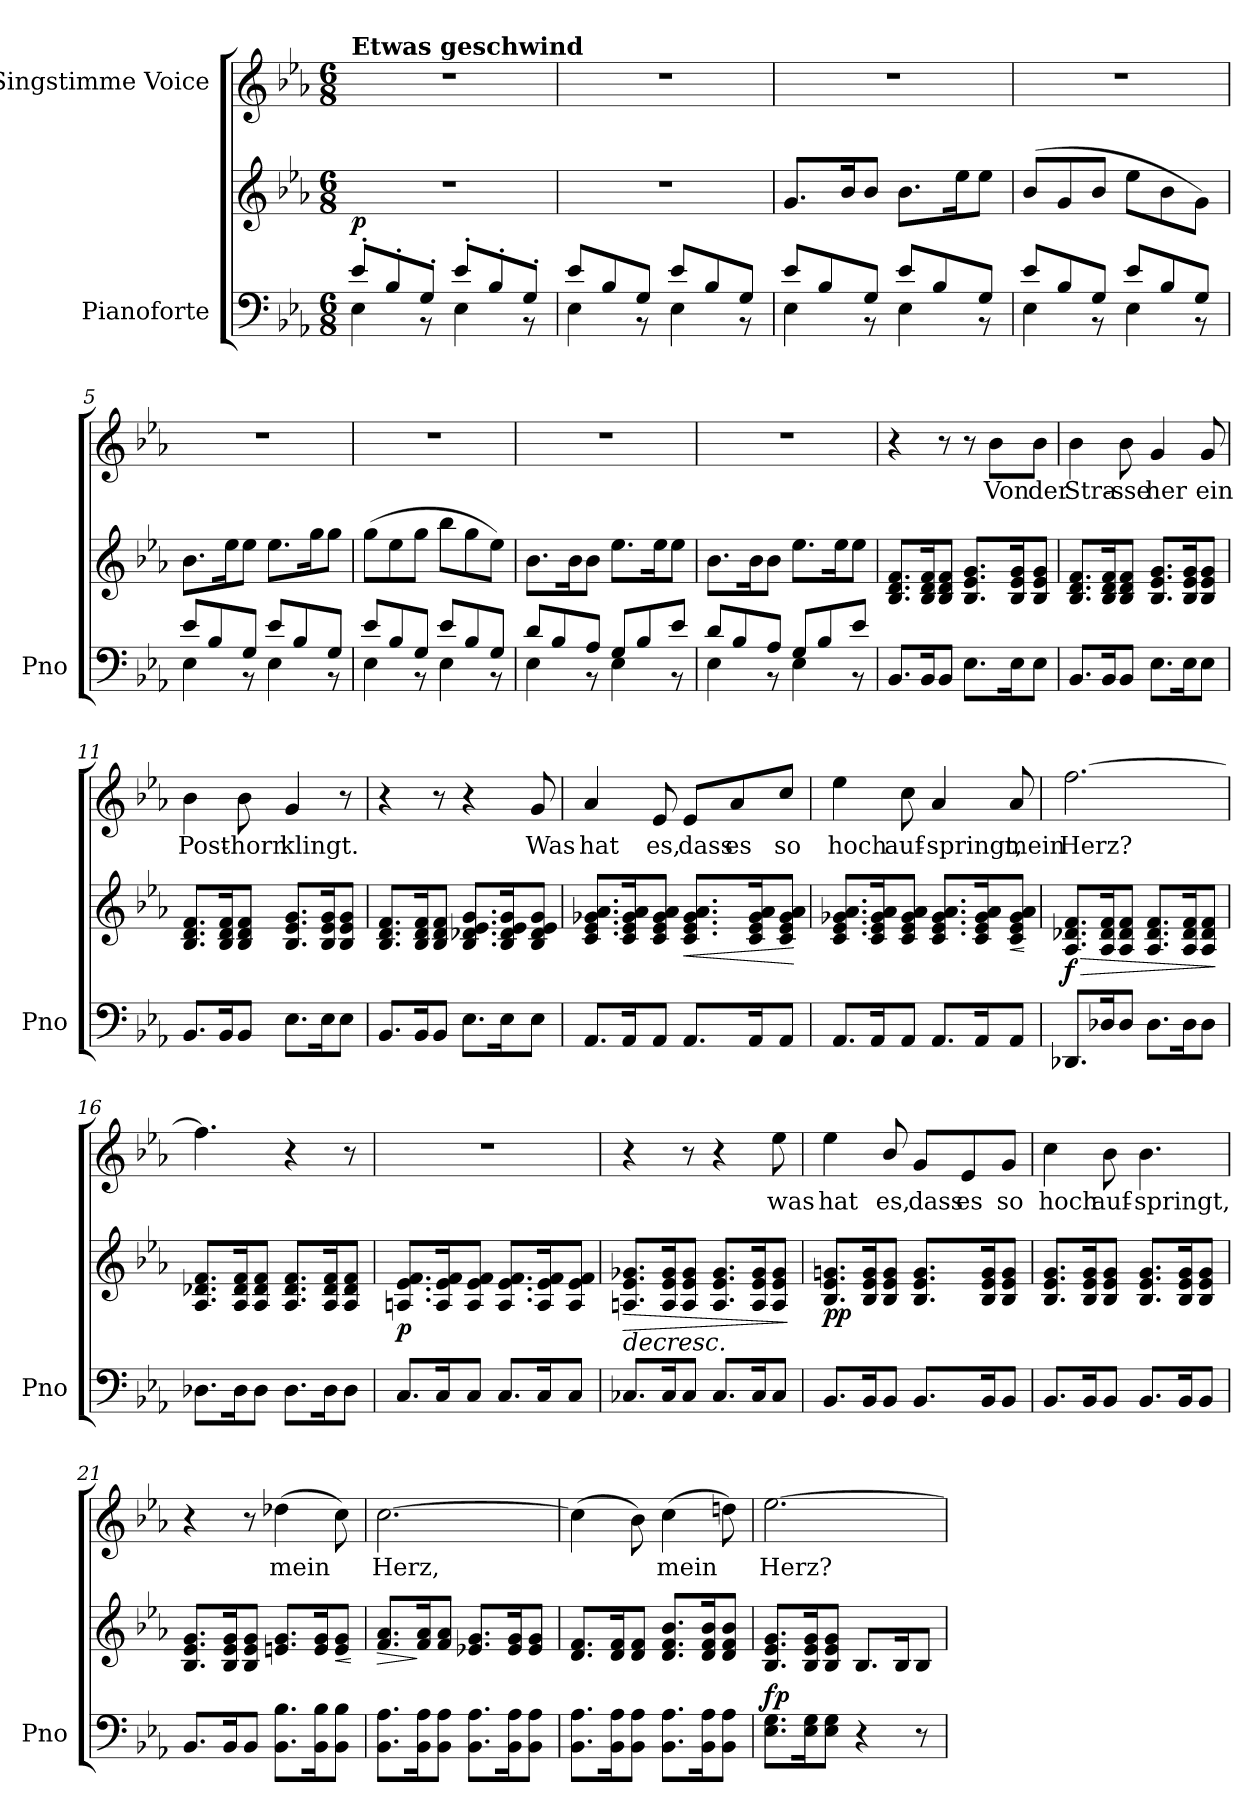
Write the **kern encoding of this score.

**kern	**kern	**dynam	**kern	**text
*part2	*part2	*part2	*part1	*part1
*staff3	*staff2	*staff2/3	*staff1	*staff1
*I"Pianoforte	*	*	*I"Singstimme Voice	*
*I'Pno	*	*	*	*
*clefF4	*clefG2	*	*clefG2	*
*k[b-e-a-]	*k[b-e-a-]	*	*k[b-e-a-]	*
*M6/8	*M6/8	*	*M6/8	*
=1	=1	=1	=1	=1
*^	*	*	*	*
!	!	!	!	!LO:TX:a:B:t=Etwas geschwind	!
!	!	!	!LO:DY:b	!	!
8e-'/L	4E-\	2.r	p	2.r	.
8B-'/	.	.	.	.	.
8G'/J	8r	.	.	.	.
8e-'/L	4E-\	.	.	.	.
8B-'/	.	.	.	.	.
8G'/J	8r	.	.	.	.
=2	=2	=2	=2	=2	=2
8e-/L	4E-\	2.r	.	2.r	.
8B-/	.	.	.	.	.
8G/J	8r	.	.	.	.
8e-/L	4E-\	.	.	.	.
8B-/	.	.	.	.	.
8G/J	8r	.	.	.	.
=3	=3	=3	=3	=3	=3
8e-/L	4E-\	8.g/L	.	2.r	.
8B-/	.	.	.	.	.
.	.	16b-/K	.	.	.
8G/J	8r	8b-/J	.	.	.
8e-/L	4E-\	8.b-\L	.	.	.
8B-/	.	.	.	.	.
.	.	16ee-\K	.	.	.
8G/J	8r	8ee-\J	.	.	.
=4	=4	=4	=4	=4	=4
8e-/L	4E-\	(>8b-/L	.	2.r	.
8B-/	.	8g/	.	.	.
8G/J	8r	8b-/J	.	.	.
8e-/L	4E-\	8ee-\L	.	.	.
8B-/	.	8b-\	.	.	.
8G/J	8r	8g\J)	.	.	.
=5	=5	=5	=5	=5	=5
8e-/L	4E-\	8.b-\L	.	2.r	.
8B-/	.	.	.	.	.
.	.	16ee-\K	.	.	.
8G/J	8r	8ee-\J	.	.	.
8e-/L	4E-\	8.ee-\L	.	.	.
8B-/	.	.	.	.	.
.	.	16gg\K	.	.	.
8G/J	8r	8gg\J	.	.	.
!!LO:LB:g=z
=6	=6	=6	=6	=6	=6
8e-/L	4E-\	(>8gg\L	.	2.r	.
8B-/	.	8ee-\	.	.	.
8G/J	8r	8gg\J	.	.	.
8e-/L	4E-\	8bb-\L	.	.	.
8B-/	.	8gg\	.	.	.
8G/J	8r	8ee-\J)	.	.	.
!!LO:LB:g=z
=7	=7	=7	=7	=7	=7
8d/L	4E-\	8.b-\L	.	2.r	.
8B-/	.	.	.	.	.
.	.	16b-\K	.	.	.
8A-/J	8r	8b-\J	.	.	.
8G/L	4E-\	8.ee-\L	.	.	.
8B-/	.	.	.	.	.
.	.	16ee-\K	.	.	.
8e-/J	8r	8ee-\J	.	.	.
=8	=8	=8	=8	=8	=8
8d/L	4E-\	8.b-\L	.	2.r	.
8B-/	.	.	.	.	.
.	.	16b-\K	.	.	.
8A-/J	8r	8b-\J	.	.	.
8G/L	4E-\	8.ee-\L	.	.	.
8B-/	.	.	.	.	.
.	.	16ee-\K	.	.	.
8e-/J	8r	8ee-\J	.	.	.
*v	*v	*	*	*	*
=9	=9	=9	=9	=9
8.BB-/L	8.B-/ 8.d/ 8.f/L	.	4r	.
16BB-/K	16B-/ 16d/ 16f/K	.	.	.
8BB-/J	8B-/ 8d/ 8f/J	.	8r	.
8.E-\L	8.B-/ 8.e-/ 8.g/L	.	8r	.
!	!	!	!	!LO:LY:b
.	.	.	8b-\L	Von
16E-\K	16B-/ 16e-/ 16g/K	.	.	.
!	!	!	!	!LO:LY:b
8E-\J	8B-/ 8e-/ 8g/J	.	8b-\J	der
=10	=10	=10	=10	=10
!	!	!	!	!LO:LY:b
8.BB-/L	8.B-/ 8.d/ 8.f/L	.	4b-\	Stra-
16BB-/K	16B-/ 16d/ 16f/K	.	.	.
!	!	!	!	!LO:LY:b
8BB-/J	8B-/ 8d/ 8f/J	.	8b-\	-sse
!	!	!	!	!LO:LY:b
8.E-\L	8.B-/ 8.e-/ 8.g/L	.	4g/	her
16E-\K	16B-/ 16e-/ 16g/K	.	.	.
!	!	!	!	!LO:LY:b
8E-\J	8B-/ 8e-/ 8g/J	.	8g/	ein
=11	=11	=11	=11	=11
!	!	!	!	!LO:LY:b
8.BB-/L	8.B-/ 8.d/ 8.f/L	.	4b-\	Post-
16BB-/K	16B-/ 16d/ 16f/K	.	.	.
!	!	!	!	!LO:LY:b
8BB-/J	8B-/ 8d/ 8f/J	.	8b-\	-horn
!	!	!	!	!LO:LY:b
8.E-\L	8.B-/ 8.e-/ 8.g/L	.	4g/	klingt.
16E-\K	16B-/ 16e-/ 16g/K	.	.	.
8E-\J	8B-/ 8e-/ 8g/J	.	8r	.
!!LO:PB:g=z
=12	=12	=12	=12	=12
8.BB-/L	8.B-/ 8.d/ 8.f/L	.	4r	.
16BB-/K	16B-/ 16d/ 16f/K	.	.	.
8BB-/J	8B-/ 8d/ 8f/J	.	8r	.
8.E-\L	8.B-/ 8.d-X/ 8.e-/ 8.g/L	.	4r	.
16E-\K	16B-/ 16d-/ 16e-/ 16g/K	.	.	.
!	!	!	!	!LO:LY:b
8E-\J	8B-/ 8d-/ 8e-/ 8g/J	.	8g/	Was
=13	=13	=13	=13	=13
!	!	!	!	!LO:LY:b
8.AA-/L	8.c/ 8.e-/ 8.g-X/ 8.a-/L	.	4a-/	hat
16AA-/K	16c/ 16e-/ 16g-/ 16a-/K	.	.	.
!	!	!	!	!LO:LY:b
8AA-/J	8c/ 8e-/ 8g-/ 8a-/J	.	8e-/	es,
!	!	!LO:HP:b	!	!LO:LY:b
8.AA-/L	8.c/ 8.e-/ 8.g-/ 8.a-/L	<	8e-/L	dass
!	!	!	!	!LO:LY:b
.	.	.	8a-/	es
16AA-/K	16c/ 16e-/ 16g-/ 16a-/K	.	.	.
!	!	!	!	!LO:LY:b
8AA-/J	8c/ 8e-/ 8g-/ 8a-/J	.	8cc/J	so
.	.	[	.	.
=14	=14	=14	=14	=14
!	!	!	!	!LO:LY:b
8.AA-/L	8.c/ 8.e-/ 8.g-X/ 8.a-/L	.	4ee-\	hoch
16AA-/K	16c/ 16e-/ 16g-/ 16a-/K	.	.	.
!	!	!	!	!LO:LY:b
8AA-/J	8c/ 8e-/ 8g-/ 8a-/J	.	8cc\	auf-
!	!	!	!	!LO:LY:b
8.AA-/L	8.c/ 8.e-/ 8.g-/ 8.a-/L	.	4a-/	-springt,
16AA-/K	16c/ 16e-/ 16g-/ 16a-/K	.	.	.
!	!	!LO:HP:b	!	!LO:LY:b
8AA-/J	8c/ 8e-/ 8g-/ 8a-/J	<	8a-/	mein
.	.	[	.	.
=15	=15	=15	=15	=15
!	!	!LO:HP:b	!	!LO:LY:b
!	!	!LO:DY:n=1:b	!	!
8.DD-X/L	8.A-/ 8.d-X/ 8.f/L	> f	[2.ff\	Herz?
16D-X/K	16A-/ 16d-/ 16f/K	.	.	.
8D-/J	8A-/ 8d-/ 8f/J	.	.	.
8.D-\L	8.A-/ 8.d-/ 8.f/L	.	.	.
16D-\K	16A-/ 16d-/ 16f/K	.	.	.
8D-\J	8A-/ 8d-/ 8f/J	.	.	.
.	.	]	.	.
!!LO:PB:g=z
=16	=16	=16	=16	=16
8.D-X\L	8.A-/ 8.d-X/ 8.f/L	.	4.ff\]	.
16D-\K	16A-/ 16d-/ 16f/K	.	.	.
8D-\J	8A-/ 8d-/ 8f/J	.	.	.
8.D-\L	8.A-/ 8.d-/ 8.f/L	.	4r	.
16D-\K	16A-/ 16d-/ 16f/K	.	.	.
8D-\J	8A-/ 8d-/ 8f/J	.	8r	.
=17	=17	=17	=17	=17
!	!	!LO:DY:b	!	!
8.C/L	8.An/ 8.e-/ 8.f/L	p	2.r	.
16C/K	16A/ 16e-/ 16f/K	.	.	.
8C/J	8A/ 8e-/ 8f/J	.	.	.
8.C/L	8.A/ 8.e-/ 8.f/L	.	.	.
16C/K	16A/ 16e-/ 16f/K	.	.	.
8C/J	8A/ 8e-/ 8f/J	.	.	.
=18	=18	=18	=18	=18
!	!LO:TX:b:i:t=decresc.	!	!	!
!	!	!LO:HP:b	!	!
8.C-X/L	8.An/ 8.e-/ 8.g-X/L	>	4r	.
16C-/K	16A/ 16e-/ 16g-/K	.	.	.
8C-/J	8A/ 8e-/ 8g-/J	.	8r	.
8.C-/L	8.A/ 8.e-/ 8.g-/L	.	4r	.
16C-/K	16A/ 16e-/ 16g-/K	.	.	.
!	!	!	!	!LO:LY:b
8C-/J	8A/ 8e-/ 8g-/J	.	8ee-\	was
.	.	]	.	.
=19	=19	=19	=19	=19
!	!	!LO:DY:b	!	!LO:LY:b
8.BB-/L	8.B-/ 8.e-/ 8.gn/L	pp	4ee-\	hat
16BB-/K	16B-/ 16e-/ 16g/K	.	.	.
!	!	!	!	!LO:LY:b
8BB-/J	8B-/ 8e-/ 8g/J	.	8b-/	es,
!	!	!	!	!LO:LY:b
8.BB-/L	8.B-/ 8.e-/ 8.g/L	.	8g/L	dass
!	!	!	!	!LO:LY:b
.	.	.	8e-/	es
16BB-/K	16B-/ 16e-/ 16g/K	.	.	.
!	!	!	!	!LO:LY:b
8BB-/J	8B-/ 8e-/ 8g/J	.	8g/J	so
!!LO:LB:g=z
=20	=20	=20	=20	=20
!	!	!	!	!LO:LY:b
8.BB-/L	8.B-/ 8.e-/ 8.g/L	.	4cc\	hoch
16BB-/K	16B-/ 16e-/ 16g/K	.	.	.
!	!	!	!	!LO:LY:b
8BB-/J	8B-/ 8e-/ 8g/J	.	8b-\	auf-
!	!	!	!	!LO:LY:b
8.BB-/L	8.B-/ 8.e-/ 8.g/L	.	4.b-\	-springt,
16BB-/K	16B-/ 16e-/ 16g/K	.	.	.
8BB-/J	8B-/ 8e-/ 8g/J	.	.	.
=21	=21	=21	=21	=21
8.BB-/L	8.B-/ 8.e-/ 8.g/L	.	4r	.
16BB-/K	16B-/ 16e-/ 16g/K	.	.	.
8BB-/J	8B-/ 8e-/ 8g/J	.	8r	.
!	!	!	!	!LO:LY:b
8.BB-\ 8.B-\L	8.en/ 8.g/L	.	(>4dd-X\	mein
16BB-\ 16B-\K	16e/ 16g/K	.	.	.
!	!	!LO:HP:b	!	!
8BB-\ 8B-\J	8e/ 8g/J	<	8cc\)	.
.	.	[	.	.
=22	=22	=22	=22	=22
!	!	!LO:HP:b	!	!LO:LY:b
8.BB-\ 8.A-\L	8.f/ 8.a-/L	>	[2.cc\	Herz,
16BB-\ 16A-\K	16f/ 16a-/K	]	.	.
8BB-\ 8A-\J	8f/ 8a-/J	.	.	.
8.BB-\ 8.A-\L	8.e-X/ 8.g/L	.	.	.
16BB-\ 16A-\K	16e-/ 16g/K	.	.	.
8BB-\ 8A-\J	8e-/ 8g/J	.	.	.
=23	=23	=23	=23	=23
8.BB-\ 8.A-\L	8.d/ 8.f/L	.	(>4cc\]	.
16BB-\ 16A-\K	16d/ 16f/K	.	.	.
8BB-\ 8A-\J	8d/ 8f/J	.	8b-\)	.
!	!	!	!	!LO:LY:b
8.BB-\ 8.A-\L	8.d/ 8.f/ 8.b-/L	.	(>4cc\	mein
16BB-\ 16A-\K	16d/ 16f/ 16b-/K	.	.	.
8BB-\ 8A-\J	8d/ 8f/ 8b-/J	.	8ddn\)	.
=24	=24	=24	=24	=24
!	!	!LO:DY:a=2	!	!LO:LY:b
8.E-\ 8.G\L	8.B-/ 8.e-/ 8.g/L	fp	[2.ee-\	Herz?
16E-\ 16G\K	16B-/ 16e-/ 16g/K	.	.	.
8E-\ 8G\J	8B-/ 8e-/ 8g/J	.	.	.
4r	8.B-/L	.	.	.
.	16B-/K	.	.	.
8r	8B-/J	.	.	.
=	=	=	=	=
*-	*-	*-	*-	*-
